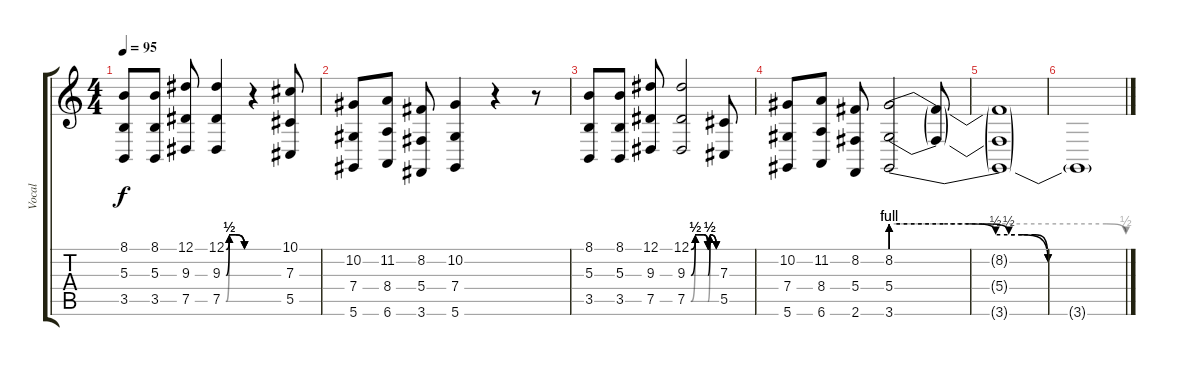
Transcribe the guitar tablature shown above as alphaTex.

\track ("Vocal" "Vocal") {instrument choiraahs}
\staff {score tabs}
\tuning (Eb4 Bb3 Gb3 Db3 Ab2 Eb2) {hide}
\ts (4 4)
\tempo 95
\clef g2
\ks c
(8.1 5.3 3.5).8{dy f} (8.1 5.3 3.5).8 (12.1 9.3 7.5).8 (12.1{be (custom 0 0 10 2 15 2 30 2 60 0)} 9.3{be (custom 0 0 10 2 15 2 30 2 60 0)} 7.5{be (custom 0 0 10 2 15 2 30 2 60 0)}).4 r.4 (10.1 7.3 5.5).8 |
(10.2 7.4 5.6).8 (11.2 8.4 6.6).8 (8.2 5.4 3.6).8 (10.2 7.4 5.6).4 r.4 r.8 |
(8.1 5.3 3.5).8 (8.1 5.3 3.5).8 (12.1 9.3 7.5).8 (12.1{be (custom 0 0 10 2 15 2 30 2 40 0 45 2 60 0)} 9.3{be (custom 0 0 10 2 15 2 30 2 40 0 45 2 60 0)} 7.5{be (custom 0 0 10 2 15 2 30 2 40 0 45 2 60 0)}).2 (7.3 5.5).8 |
(10.2 7.4 5.6).8 (11.2 8.4 6.6).8 (8.2 5.4 2.6).8 (8.2{be (custom 0 4 20 4 35 4 45 2 50 2 55 2 60 0)} 5.4{be (custom 0 4 20 4 30 4 40 2 50 2 60 0)} 3.6{be (custom 0 4 20 4 44 4 55 4 60 2)}).2 (8.2{t} 5.4{t}).8 |
(8.2{t} 5.4{t} 3.6{t}).1 |
3.6{t}.1
